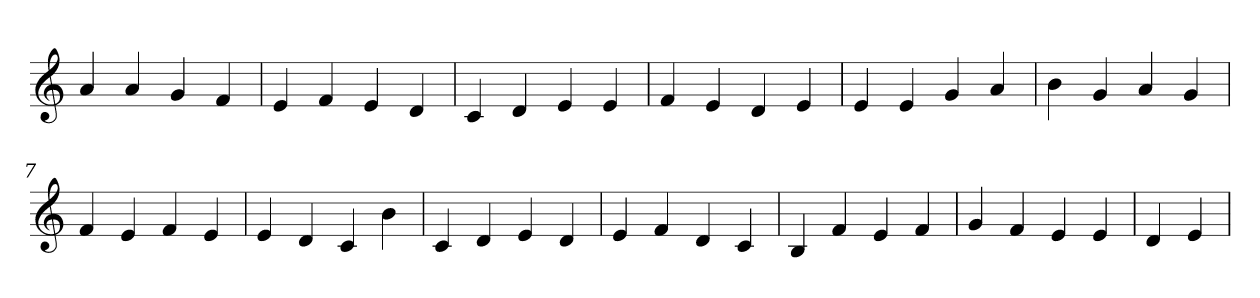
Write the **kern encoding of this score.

**kern
*part1
*staff1
*clefG2
=1
4a
4a
4g
4f
=2
4e
4f
4e
4d
=3
4c
4d
4e
4e
=4
4f
4e
4d
4e
=5
4e
4e
4g
4a
=6
4b
4g
4a
4g
=7
4f
4e
4f
4e
=8
4e
4d
4c
4b
=9
4c
4d
4e
4d
=10
4e
4f
4d
4c
=11
4B
4f
4e
4f
=12
4g
4f
4e
4e
=13
4d
4e
=
*-
